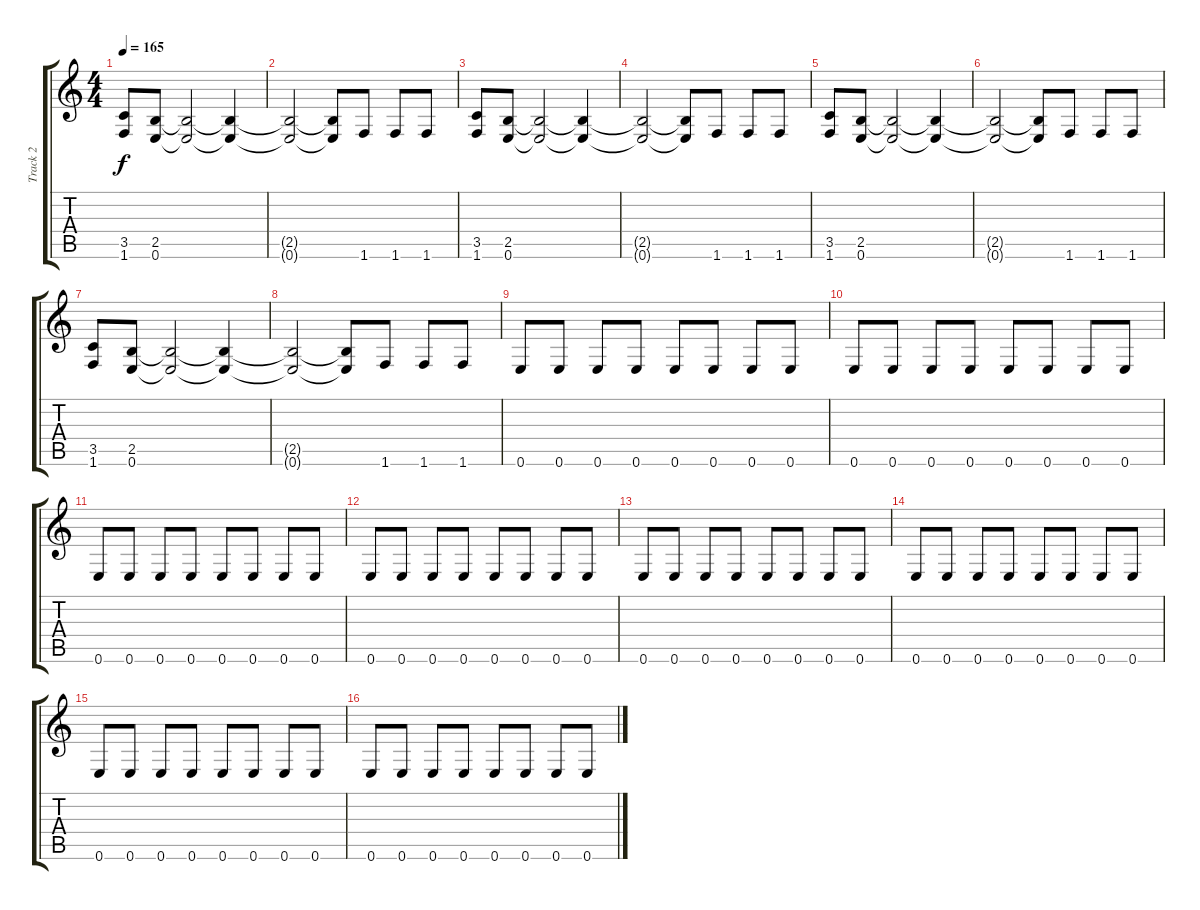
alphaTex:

\track ("Track 2" "Track 2") {instrument distortionguitar}
\staff {score tabs}
\tuning (E4 B3 G3 D3 A2 E2) {hide}
\ts (4 4)
\tempo 165
\clef g2
\ks c
(3.5 1.6).8{dy f} (2.5 0.6).8 (2.5{t} 0.6{t}).2 (2.5{t} 0.6{t}).4 |
(2.5{t} 0.6{t}).2 (2.5{t} 0.6{t}).8 1.6.8 1.6.8 1.6.8 |
(3.5 1.6).8 (2.5 0.6).8 (2.5{t} 0.6{t}).2 (2.5{t} 0.6{t}).4 |
(2.5{t} 0.6{t}).2 (2.5{t} 0.6{t}).8 1.6.8 1.6.8 1.6.8 |
(3.5 1.6).8 (2.5 0.6).8 (2.5{t} 0.6{t}).2 (2.5{t} 0.6{t}).4 |
(2.5{t} 0.6{t}).2 (2.5{t} 0.6{t}).8 1.6.8 1.6.8 1.6.8 |
(3.5 1.6).8 (2.5 0.6).8 (2.5{t} 0.6{t}).2 (2.5{t} 0.6{t}).4 |
(2.5{t} 0.6{t}).2 (2.5{t} 0.6{t}).8 1.6.8 1.6.8 1.6.8 |
0.6.8 0.6.8 0.6.8 0.6.8 0.6.8 0.6.8 0.6.8 0.6.8 |
0.6.8 0.6.8 0.6.8 0.6.8 0.6.8 0.6.8 0.6.8 0.6.8 |
0.6.8 0.6.8 0.6.8 0.6.8 0.6.8 0.6.8 0.6.8 0.6.8 |
0.6.8 0.6.8 0.6.8 0.6.8 0.6.8 0.6.8 0.6.8 0.6.8 |
0.6.8 0.6.8 0.6.8 0.6.8 0.6.8 0.6.8 0.6.8 0.6.8 |
0.6.8 0.6.8 0.6.8 0.6.8 0.6.8 0.6.8 0.6.8 0.6.8 |
0.6.8 0.6.8 0.6.8 0.6.8 0.6.8 0.6.8 0.6.8 0.6.8 |
0.6.8 0.6.8 0.6.8 0.6.8 0.6.8 0.6.8 0.6.8 0.6.8
